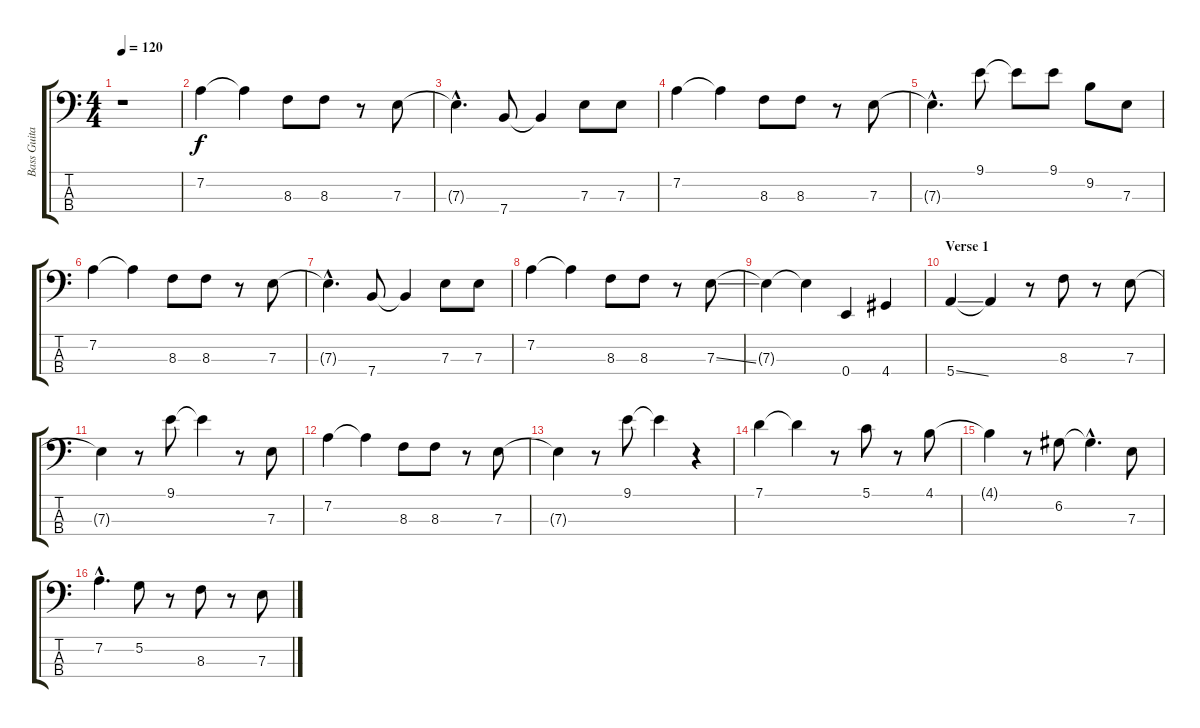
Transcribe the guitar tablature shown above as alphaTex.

\track ("Bass Guitar" "Bass Guita") {instrument electricbassfinger}
\staff {score tabs}
\tuning (G2 D2 A1 E1) {hide}
\ts (4 4)
\tempo 120
\clef f4
\ks c
r.1{dy f instrument electricbassfinger} |
7.2.4 7.2{t}.4 8.3.8 8.3.8 r.8 7.3.8 |
7.3{hac t}.4{d} 7.4.8 7.4{t}.4 7.3.8 7.3.8 |
7.2.4 7.2{t}.4 8.3.8 8.3.8 r.8 7.3.8 |
7.3{hac t}.4{d} 9.1.8 9.1{t}.8 9.1.8 9.2.8 7.3.8 |
7.2.4 7.2{t}.4 8.3.8 8.3.8 r.8 7.3.8 |
7.3{hac t}.4{d} 7.4.8 7.4{t}.4 7.3.8 7.3.8 |
7.2.4 7.2{t}.4 8.3.8 8.3.8 r.8 7.3{ss}.8 |
7.3{t}.4 7.3{t}.4 0.4.4 4.4.4 |
\section ("" "Verse 1")
5.4{ss}.4 5.4{t}.4 r.8 8.3.8 r.8 7.3.8 |
7.3{t}.4 r.8 9.1.8 9.1{t}.4 r.8 7.3.8 |
7.2.4 7.2{t}.4 8.3.8 8.3.8 r.8 7.3.8 |
7.3{t}.4 r.8 9.1.8 9.1{t}.4 r.4 |
7.1.4 7.1{t}.4 r.8 5.1.8 r.8 4.1.8 |
4.1{t}.4 r.8 6.2.8 6.2{hac t}.4{d} 7.3.8 |
7.2{hac}.4{d} 5.2.8 r.8 8.3.8 r.8 7.3.8
